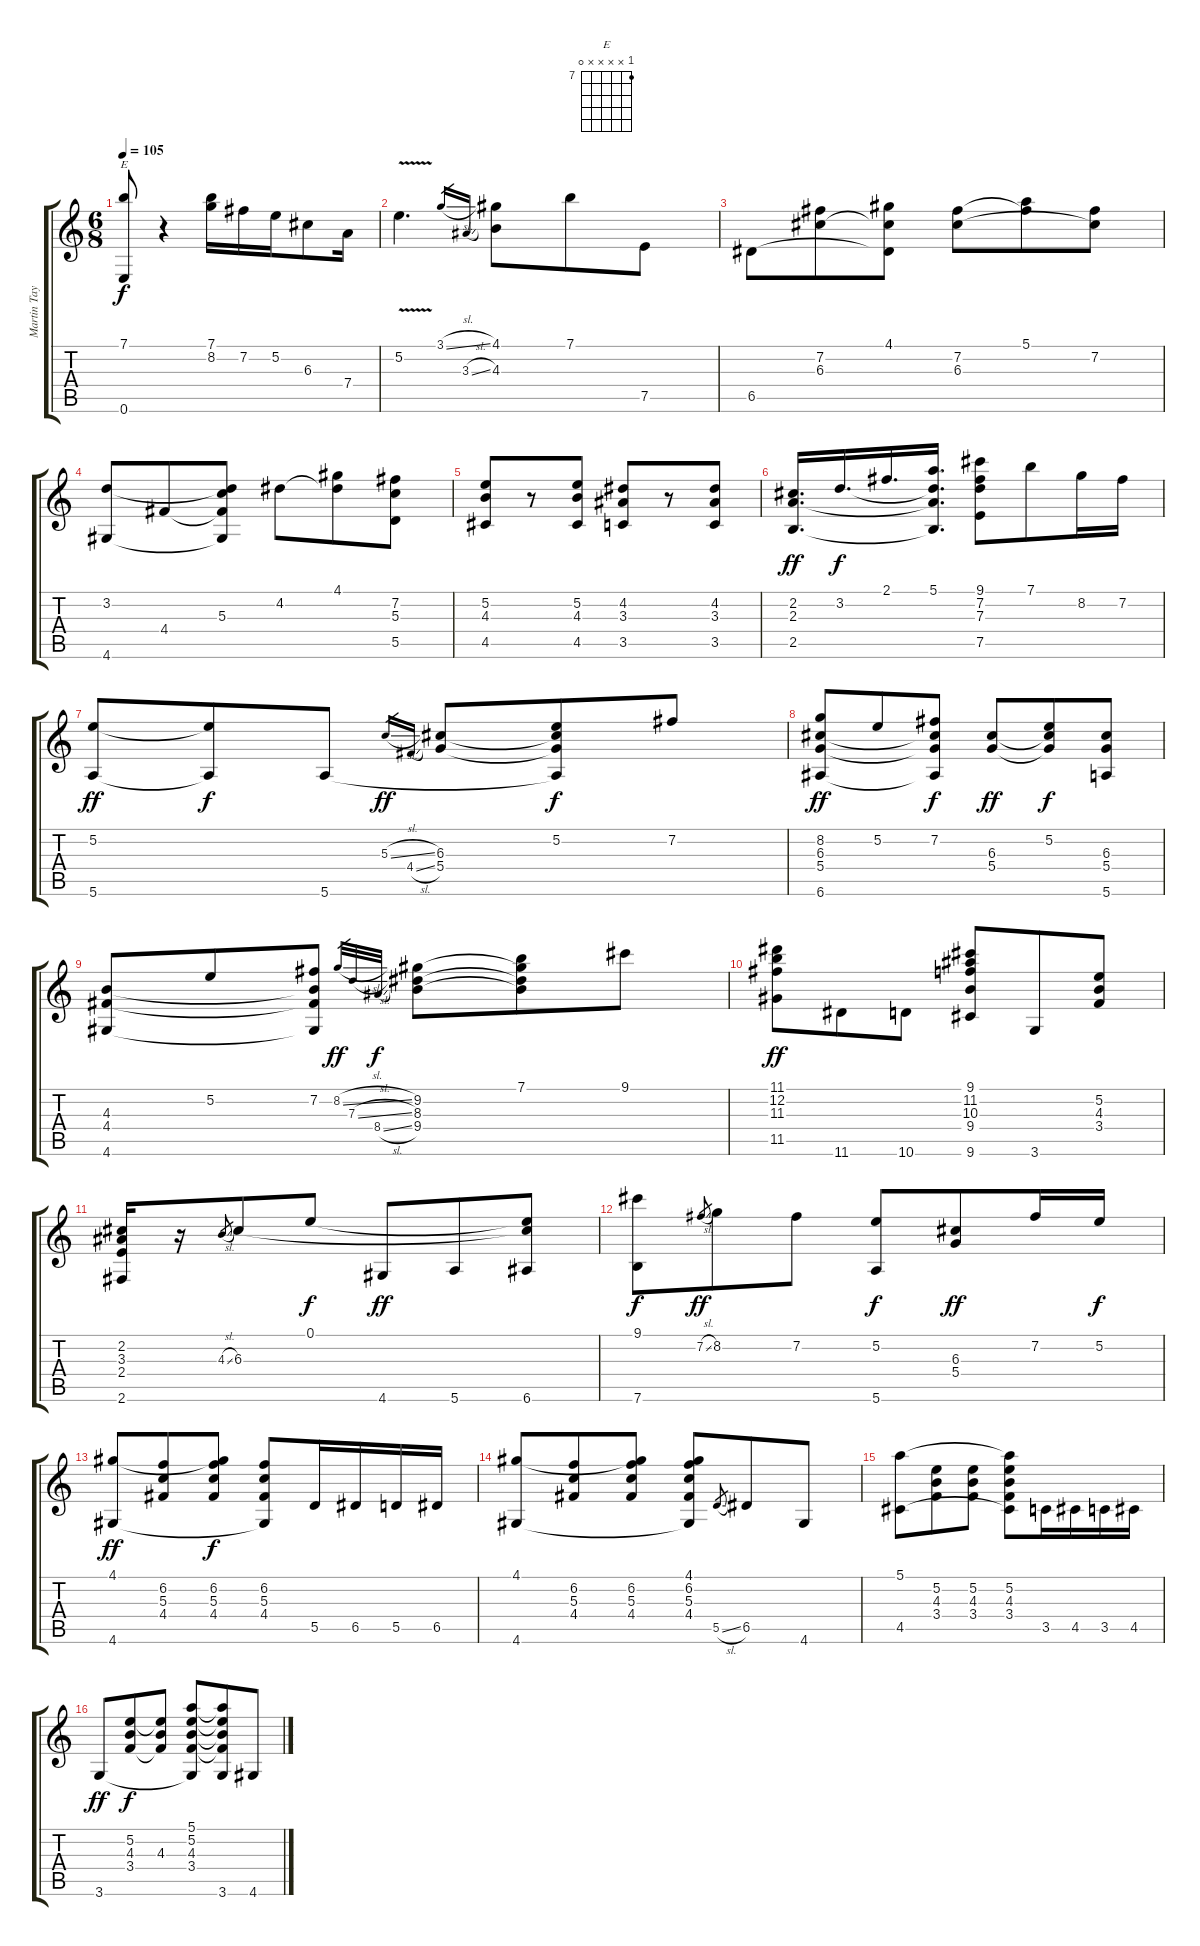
\track ("Martin Taylor" "Martin Tay") {instrument electricguitarjazz}
\staff {score tabs}
\tuning (E4 B3 G3 D3 A2 E2) {hide}
\chord ("E" 7 x x x x 0) {firstfret 7}
\ts (6 8)
\tempo 105
\clef g2
\ks c
(7.1 0.6).8{ch "E" dy f} r.4 (7.1 8.2).16 7.2.16 5.2.16 6.3.8 7.4.16 |
5.2{v}.4{d} 3.1{sl}.16{gr} 3.3{sl}.16{gr} (4.1 4.3).8 7.1.8 7.5.8 |
6.5.8 (7.2 6.3).8 (4.1 6.3{t} 6.5{t}).8 (7.2 6.3).8 (5.1 7.2{t}).8 (7.2 6.3{t}).8 |
(3.2 4.6).8 4.4.8 (3.2{t} 5.3 4.4{t} 4.6{t}).8 4.2.8 (4.1 4.2{t}).8 (7.2 5.3 5.5).8 |
(5.2 4.3 4.5).8 r.8 (5.2 4.3 4.5).8 (4.2 3.3 3.5).8 r.8 (4.2 3.3 3.5).8 |
(2.2 2.3 2.5).16{d dy ff} 3.2.16{d dy f} 2.1.16{d} (5.1 3.2{t} 2.3{t} 2.5{t}).16{d} (9.1 7.2 7.3 7.5).8 7.1.8 8.2.16 7.2.16 |
(5.2 5.6).8{dy ff} (5.2{t} 5.6{t}).8{dy f} 5.6.8 5.3{sl}.16{gr dy ff} 4.4{sl}.16{gr} (6.3 5.4).8 (5.2 6.3{t} 5.4{t} 5.6{t}).8{dy f} 7.2.8 |
(8.2 6.3 5.4 6.6).8{dy ff} 5.2.8 (7.2 6.3{t} 5.4{t} 6.6{t}).8{dy f} (6.3 5.4).8{dy ff} (5.2 6.3{t} 5.4{t}).8{dy f} (6.3 5.4 5.6).8 |
(4.3 4.4 4.6).8 5.2.8 (7.2 4.3{t} 4.4{t} 4.6{t}).8 8.2{sl}.32{gr dy ff} 7.3{sl}.32{gr} 8.4{sl}.32{gr dy f} (9.2 8.3 9.4).8 (7.1 9.2{t} 8.3{t} 9.4{t}).8 9.1.8 |
(11.1 12.2 11.3 11.5).8{dy ff} 11.6.8 10.6.8 (9.1 11.2 10.3 9.4 9.6).8 3.6.8 (5.2 4.3 3.4).8 |
(2.2 3.3 2.4 2.6).16 r.16 4.3{sl}.8{gr} 6.3.8 0.1.8{dy f} 4.6.8{dy ff} 5.6.8 (0.1{t} 6.3{t} 6.6).8 |
(9.1 7.6).8{dy f} 7.2{sl}.8{gr dy ff} 8.2.8 7.2.8 (5.2 5.6).8{dy f} (6.3 5.4).8{dy ff} 7.2.16 5.2.16{dy f} |
(4.1 4.6).8{dy ff} (6.2 5.3 4.4).8 (4.1{t} 6.2 5.3 4.4).8{dy f} (6.2 5.3 4.4 4.6{t}).8 5.5.16 6.5.16 5.5.16 6.5.16 |
(4.1 4.6).8 (6.2 5.3 4.4).8 (4.1{t} 6.2 5.3 4.4).8 (4.1 6.2 5.3 4.4 4.6{t}).8 5.5{sl}.8{gr} 6.5.8 4.6.8 |
(5.1 4.5).8 (5.2 4.3 3.4).8 (5.2 4.3 3.4).8 (5.1{t} 5.2 4.3 3.4 4.5{t}).8 3.5.16 4.5.16 3.5.16 4.5.16 |
3.6.8{dy ff} (5.2 4.3 3.4).8{dy f} (5.2{t} 4.3 3.4{t}).8 (5.1 5.2 4.3 3.4 3.6{t}).8 (5.1{t} 5.2{t} 4.3{t} 3.4{t} 3.6).8 4.6.8
